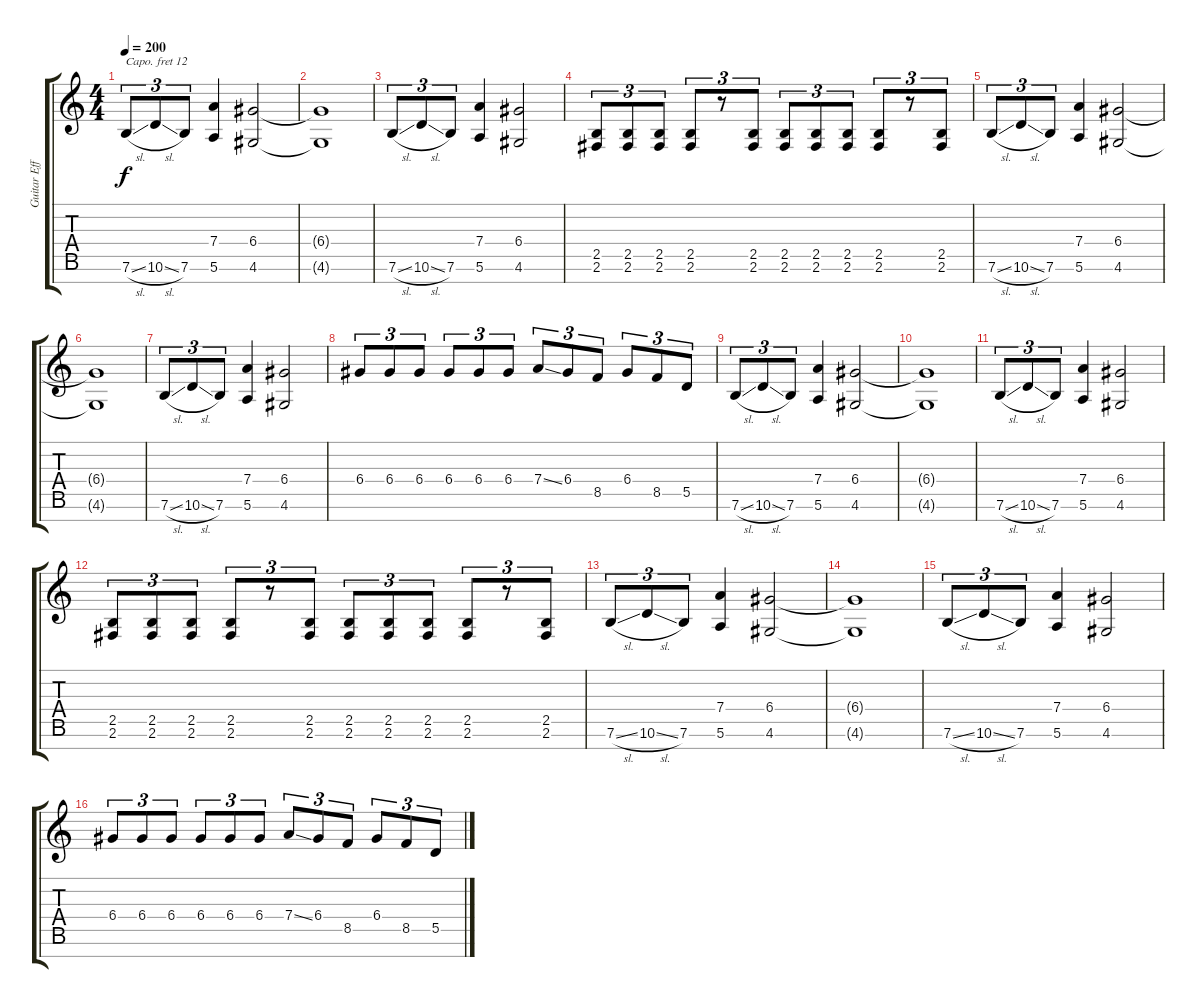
\track ("Guitar Effect" "Guitar Eff") {instrument synthbrass1}
\staff {score tabs}
\capo 12
\tuning (E4 B3 G3 D3 A2 E2 B1) {hide}
\ts (4 4)
\tempo 200
\clef g2
\ks c
7.6{sl}.8{tu (3 2) dy f} 10.6{sl}.8{tu (3 2)} 7.6.8{tu (3 2)} (7.4 5.6).4 (6.4 4.6).2 |
(6.4{t} 4.6{t}).1 |
7.6{sl}.8{tu (3 2)} 10.6{sl}.8{tu (3 2)} 7.6.8{tu (3 2)} (7.4 5.6).4 (6.4 4.6).2 |
(2.5 2.6).8{tu (3 2)} (2.5 2.6).8{tu (3 2)} (2.5 2.6).8{tu (3 2)} (2.5 2.6).8{tu (3 2)} r.8{tu (3 2)} (2.5 2.6).8{tu (3 2)} (2.5 2.6).8{tu (3 2)} (2.5 2.6).8{tu (3 2)} (2.5 2.6).8{tu (3 2)} (2.5 2.6).8{tu (3 2)} r.8{tu (3 2)} (2.5 2.6).8{tu (3 2)} |
7.6{sl}.8{tu (3 2)} 10.6{sl}.8{tu (3 2)} 7.6.8{tu (3 2)} (7.4 5.6).4 (6.4 4.6).2 |
(6.4{t} 4.6{t}).1 |
7.6{sl}.8{tu (3 2)} 10.6{sl}.8{tu (3 2)} 7.6.8{tu (3 2)} (7.4 5.6).4 (6.4 4.6).2 |
6.4.8{tu (3 2)} 6.4.8{tu (3 2)} 6.4.8{tu (3 2)} 6.4.8{tu (3 2)} 6.4.8{tu (3 2)} 6.4.8{tu (3 2)} 7.4{ss}.8{tu (3 2)} 6.4.8{tu (3 2)} 8.5.8{tu (3 2)} 6.4.8{tu (3 2)} 8.5.8{tu (3 2)} 5.5.8{tu (3 2)} |
7.6{sl}.8{tu (3 2)} 10.6{sl}.8{tu (3 2)} 7.6.8{tu (3 2)} (7.4 5.6).4 (6.4 4.6).2 |
(6.4{t} 4.6{t}).1 |
7.6{sl}.8{tu (3 2)} 10.6{sl}.8{tu (3 2)} 7.6.8{tu (3 2)} (7.4 5.6).4 (6.4 4.6).2 |
(2.5 2.6).8{tu (3 2)} (2.5 2.6).8{tu (3 2)} (2.5 2.6).8{tu (3 2)} (2.5 2.6).8{tu (3 2)} r.8{tu (3 2)} (2.5 2.6).8{tu (3 2)} (2.5 2.6).8{tu (3 2)} (2.5 2.6).8{tu (3 2)} (2.5 2.6).8{tu (3 2)} (2.5 2.6).8{tu (3 2)} r.8{tu (3 2)} (2.5 2.6).8{tu (3 2)} |
7.6{sl}.8{tu (3 2)} 10.6{sl}.8{tu (3 2)} 7.6.8{tu (3 2)} (7.4 5.6).4 (6.4 4.6).2 |
(6.4{t} 4.6{t}).1 |
7.6{sl}.8{tu (3 2)} 10.6{sl}.8{tu (3 2)} 7.6.8{tu (3 2)} (7.4 5.6).4 (6.4 4.6).2 |
6.4.8{tu (3 2)} 6.4.8{tu (3 2)} 6.4.8{tu (3 2)} 6.4.8{tu (3 2)} 6.4.8{tu (3 2)} 6.4.8{tu (3 2)} 7.4{ss}.8{tu (3 2)} 6.4.8{tu (3 2)} 8.5.8{tu (3 2)} 6.4.8{tu (3 2)} 8.5.8{tu (3 2)} 5.5.8{tu (3 2)}
